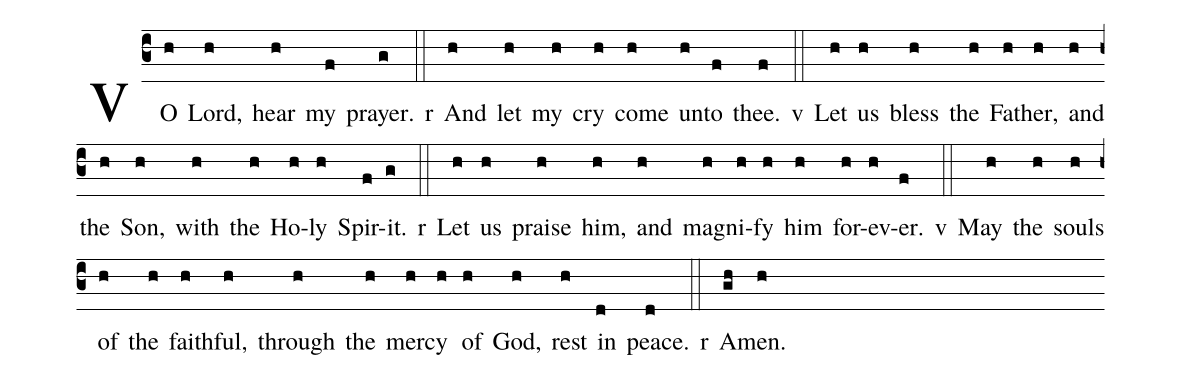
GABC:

%%
(c3) <sp>v</sp> O(h) Lord,(h) hear(h) my(f) prayer.(g)
<sp>r</sp>(::) And(h) let(h) my(h) cry(h) come(h) un(h)to(f) thee.(f)
<sp>v</sp>(::) Let(h) us(h) bless(h) the(h) Fa(h)ther,(h) and(h) the(h) Son,(h) with(h) the(h) Ho(h)ly(h) Spir(f)it.(g)
<sp>r</sp>(::) Let(h) us(h) praise(h) him,(h) and(h) mag(h)ni(h)fy(h) him(h) for(h)ev(h)er.(f)
<sp>v</sp>(::) May(h) the(h) souls(h) of(h) the(h) faith(h)ful,(h) through(h) the(h) mer(h)cy(h) of(h) God,(h) rest(h) in(d) peace.(d)
<sp>r</sp>(::) A(gh)men.(h)
